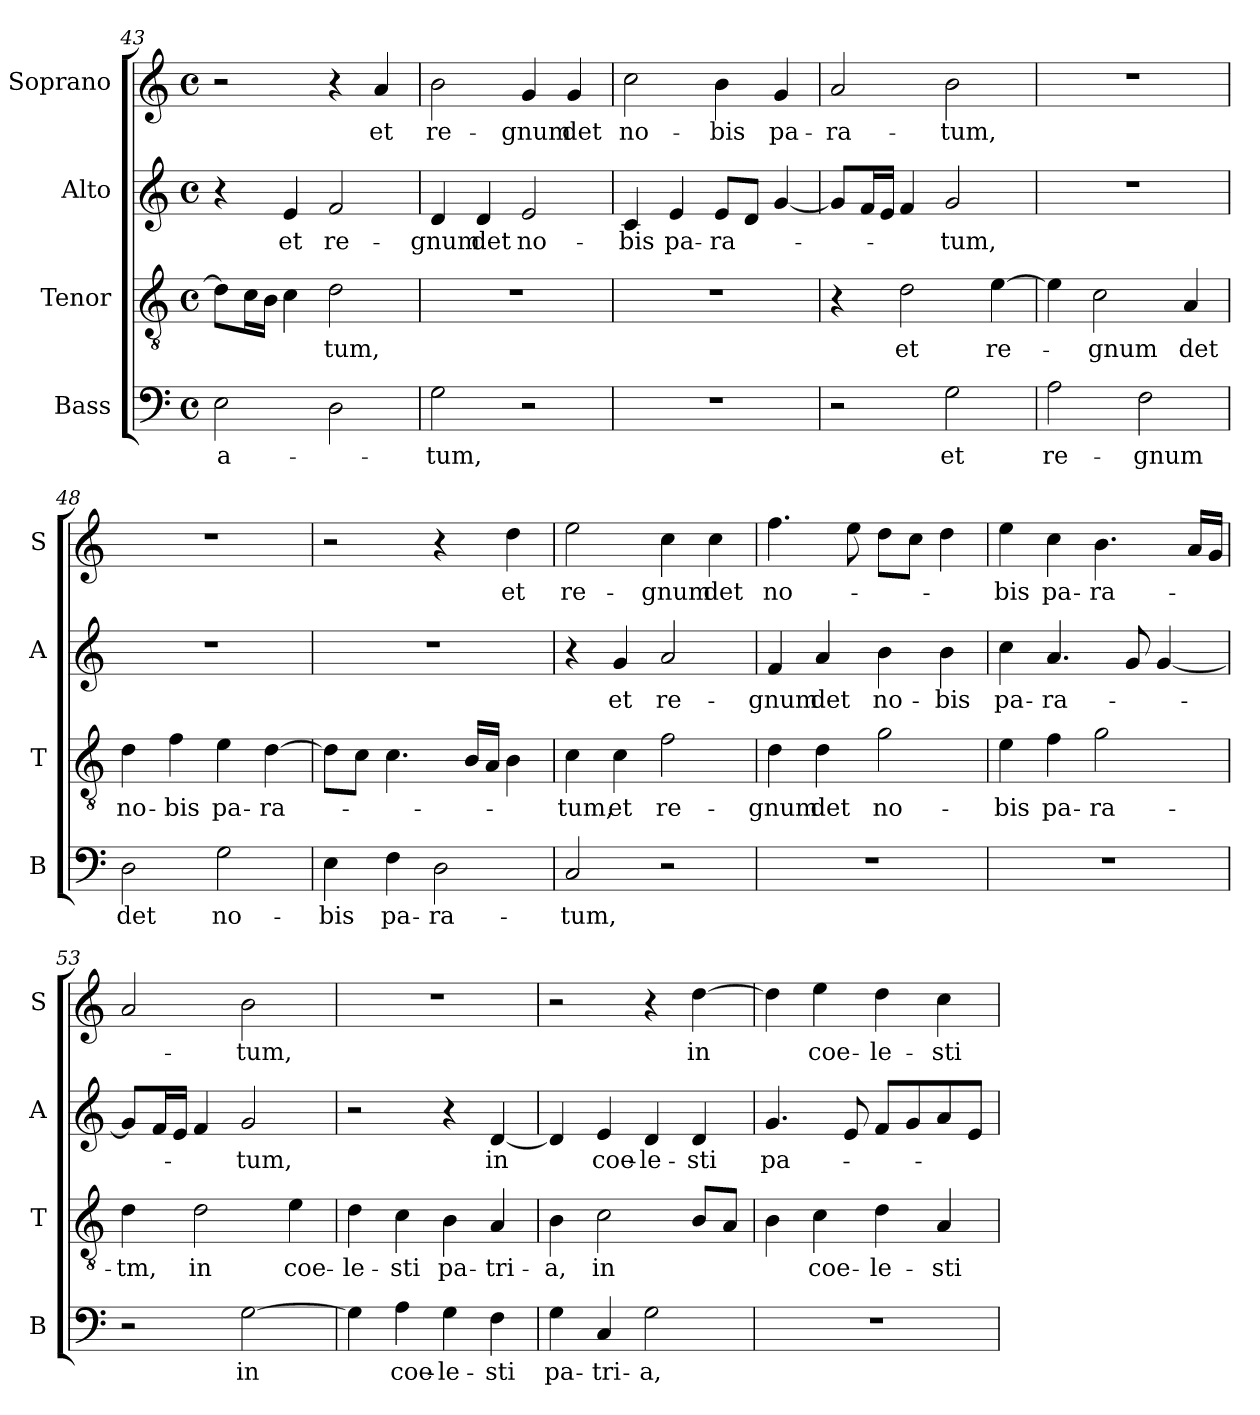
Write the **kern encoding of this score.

**kern	**text	**kern	**text	**kern	**text	**kern	**text
*part4	*part4	*part3	*part3	*part2	*part2	*part1	*part1
*staff4	*staff4	*staff3	*staff3	*staff2	*staff2	*staff1	*staff1
*I"Bass	*	*I"Tenor	*	*I"Alto	*	*I"Soprano	*
*I'B	*	*I'T	*	*I'A	*	*I'S	*
*clefF4	*	*clefGv2	*	*clefG2	*	*clefG2	*
*k[]	*	*k[]	*	*k[]	*	*k[]	*
*C:	*	*C:	*	*C:	*	*C:	*
*M4/4	*	*M4/4	*	*M4/4	*	*M4/4	*
*met(c)	*	*met(c)	*	*met(c)	*	*met(c)	*
=43	=43	=43	=43	=43	=43	=43	=43
!	!LO:LY:b	!	!	!	!	!	!
2E\	-a-	8d\L]	.	4r	.	2r	.
.	.	16c\L	.	.	.	.	.
.	.	16B\JJ	.	.	.	.	.
!	!	!	!	!	!LO:LY:b	!	!
.	.	4c\	.	4e/	et	.	.
!	!	!	!LO:LY:b	!	!LO:LY:b	!	!
2D\	.	2d\	-tum,	2f/	re-	4r	.
!	!	!	!	!	!	!	!LO:LY:b
.	.	.	.	.	.	4a/	et
=44	=44	=44	=44	=44	=44	=44	=44
!	!LO:LY:b	!	!	!	!LO:LY:b	!	!LO:LY:b
2G\	-tum,	1r	.	4d/	-gnum	2b\	re-
!	!	!	!	!	!LO:LY:b	!	!
.	.	.	.	4d/	det	.	.
!	!	!	!	!	!LO:LY:b	!	!LO:LY:b
2r	.	.	.	2e/	no-	4g/	-gnum
!	!	!	!	!	!	!	!LO:LY:b
.	.	.	.	.	.	4g/	det
=45	=45	=45	=45	=45	=45	=45	=45
!	!	!	!	!	!LO:LY:b	!	!LO:LY:b
1r	.	1r	.	4c/	-bis	2cc\	no-
!	!	!	!	!	!LO:LY:b	!	!
.	.	.	.	4e/	pa-	.	.
!	!	!	!	!	!LO:LY:b	!	!LO:LY:b
.	.	.	.	8e/L	-ra-	4b\	-bis
.	.	.	.	8d/J	.	.	.
!	!	!	!	!	!	!	!LO:LY:b
.	.	.	.	[4g/	.	4g/	pa-
=46	=46	=46	=46	=46	=46	=46	=46
!	!	!	!	!	!	!	!LO:LY:b
2r	.	4r	.	8g/L]	.	2a/	-ra-
.	.	.	.	16f/L	.	.	.
.	.	.	.	16e/JJ	.	.	.
!	!	!	!LO:LY:b	!	!	!	!
.	.	2d\	et	4f/	.	.	.
!	!LO:LY:b	!	!	!	!LO:LY:b	!	!LO:LY:b
2G\	et	.	.	2g/	-tum,	2b\	-tum,
!	!	!	!LO:LY:b	!	!	!	!
.	.	[4e\	re-	.	.	.	.
=47	=47	=47	=47	=47	=47	=47	=47
!	!LO:LY:b	!	!	!	!	!	!
2A\	re-	4e\]	.	1r	.	1r	.
!	!	!	!LO:LY:b	!	!	!	!
.	.	2c\	-gnum	.	.	.	.
!	!LO:LY:b	!	!	!	!	!	!
2F\	-gnum	.	.	.	.	.	.
!	!	!	!LO:LY:b	!	!	!	!
.	.	4A/	det	.	.	.	.
!!LO:LB:g=z
=48	=48	=48	=48	=48	=48	=48	=48
!	!LO:LY:b	!	!LO:LY:b	!	!	!	!
2D\	det	4d\	no-	1r	.	1r	.
!	!	!	!LO:LY:b	!	!	!	!
.	.	4f\	-bis	.	.	.	.
!	!LO:LY:b	!	!LO:LY:b	!	!	!	!
2G\	no-	4e\	pa-	.	.	.	.
!	!	!	!LO:LY:b	!	!	!	!
.	.	[4d\	-ra-	.	.	.	.
=49	=49	=49	=49	=49	=49	=49	=49
!	!LO:LY:b	!	!	!	!	!	!
4E\	-bis	8d\L]	.	1r	.	2r	.
.	.	8c\J	.	.	.	.	.
!	!LO:LY:b	!	!	!	!	!	!
4F\	pa-	4.c\	.	.	.	.	.
!	!LO:LY:b	!	!	!	!	!	!
2D\	-ra-	.	.	.	.	4r	.
.	.	16B/LL	.	.	.	.	.
.	.	16A/JJ	.	.	.	.	.
!	!	!	!	!	!	!	!LO:LY:b
.	.	4B\	.	.	.	4dd\	et
=50	=50	=50	=50	=50	=50	=50	=50
!	!LO:LY:b	!	!LO:LY:b	!	!	!	!LO:LY:b
2C/	-tum,	4c\	-tum,	4r	.	2ee\	re-
!	!	!	!LO:LY:b	!	!LO:LY:b	!	!
.	.	4c\	et	4g/	et	.	.
!	!	!	!LO:LY:b	!	!LO:LY:b	!	!LO:LY:b
2r	.	2f\	re-	2a/	re-	4cc\	-gnum
!	!	!	!	!	!	!	!LO:LY:b
.	.	.	.	.	.	4cc\	det
=51	=51	=51	=51	=51	=51	=51	=51
!	!	!	!LO:LY:b	!	!LO:LY:b	!	!LO:LY:b
1r	.	4d\	-gnum	4f/	-gnum	4.ff\	no-
!	!	!	!LO:LY:b	!	!LO:LY:b	!	!
.	.	4d\	det	4a/	det	.	.
.	.	.	.	.	.	8ee\	.
!	!	!	!LO:LY:b	!	!LO:LY:b	!	!
.	.	2g\	no-	4b\	no-	8dd\L	.
.	.	.	.	.	.	8cc\J	.
!	!	!	!	!	!LO:LY:b	!	!
.	.	.	.	4b\	-bis	4dd\	.
=52	=52	=52	=52	=52	=52	=52	=52
!	!	!	!LO:LY:b	!	!LO:LY:b	!	!LO:LY:b
1r	.	4e\	-bis	4cc\	pa-	4ee\	-bis
!	!	!	!LO:LY:b	!	!LO:LY:b	!	!LO:LY:b
.	.	4f\	pa-	4.a/	-ra-	4cc\	pa-
!	!	!	!LO:LY:b	!	!	!	!LO:LY:b
.	.	2g\	-ra-	.	.	4.b\	-ra-
.	.	.	.	8g/	.	.	.
.	.	.	.	[4g/	.	.	.
.	.	.	.	.	.	16a/LL	.
.	.	.	.	.	.	16g/JJ	.
!!LO:PB:g=z
=53	=53	=53	=53	=53	=53	=53	=53
!	!	!	!LO:LY:b	!	!	!	!
2r	.	4d\	-tm,	8g/L]	.	2a/	.
.	.	.	.	16f/L	.	.	.
.	.	.	.	16e/JJ	.	.	.
!	!	!	!LO:LY:b	!	!	!	!
.	.	2d\	in	4f/	.	.	.
!	!LO:LY:b	!	!	!	!LO:LY:b	!	!LO:LY:b
[2G\	in	.	.	2g/	-tum,	2b\	-tum,
!	!	!	!LO:LY:b	!	!	!	!
.	.	4e\	coe-	.	.	.	.
=54	=54	=54	=54	=54	=54	=54	=54
!	!	!	!LO:LY:b	!	!	!	!
4G\]	.	4d\	-le-	2r	.	1r	.
!	!LO:LY:b	!	!LO:LY:b	!	!	!	!
4A\	coe-	4c\	-sti	.	.	.	.
!	!LO:LY:b	!	!LO:LY:b	!	!	!	!
4G\	-le-	4B\	pa-	4r	.	.	.
!	!LO:LY:b	!	!LO:LY:b	!	!LO:LY:b	!	!
4F\	-sti	4A/	-tri-	[4d/	in	.	.
=55	=55	=55	=55	=55	=55	=55	=55
!	!LO:LY:b	!	!LO:LY:b	!	!	!	!
4G\	pa-	4B\	-a,	4d/]	.	2r	.
!	!LO:LY:b	!	!LO:LY:b	!	!LO:LY:b	!	!
4C/	-tri-	2c\	in	4e/	coe-	.	.
!	!LO:LY:b	!	!	!	!LO:LY:b	!	!
2G\	-a,	.	.	4d/	-le-	4r	.
!	!	!	!	!	!LO:LY:b	!	!LO:LY:b
.	.	8B/L	.	4d/	-sti	[4dd\	in
.	.	8A/J	.	.	.	.	.
=56	=56	=56	=56	=56	=56	=56	=56
!	!	!	!	!	!LO:LY:b	!	!
1r	.	4B\	.	4.g/	pa-	4dd\]	.
!	!	!	!LO:LY:b	!	!	!	!LO:LY:b
.	.	4c\	coe-	.	.	4ee\	coe-
.	.	.	.	8e/	.	.	.
!	!	!	!LO:LY:b	!	!	!	!LO:LY:b
.	.	4d\	-le-	8f/L	.	4dd\	-le-
.	.	.	.	8g/	.	.	.
!	!	!	!LO:LY:b	!	!	!	!LO:LY:b
.	.	4A/	-sti	8a/	.	4cc\	-sti
.	.	.	.	8e/J	.	.	.
=	=	=	=	=	=	=	=
*-	*-	*-	*-	*-	*-	*-	*-
